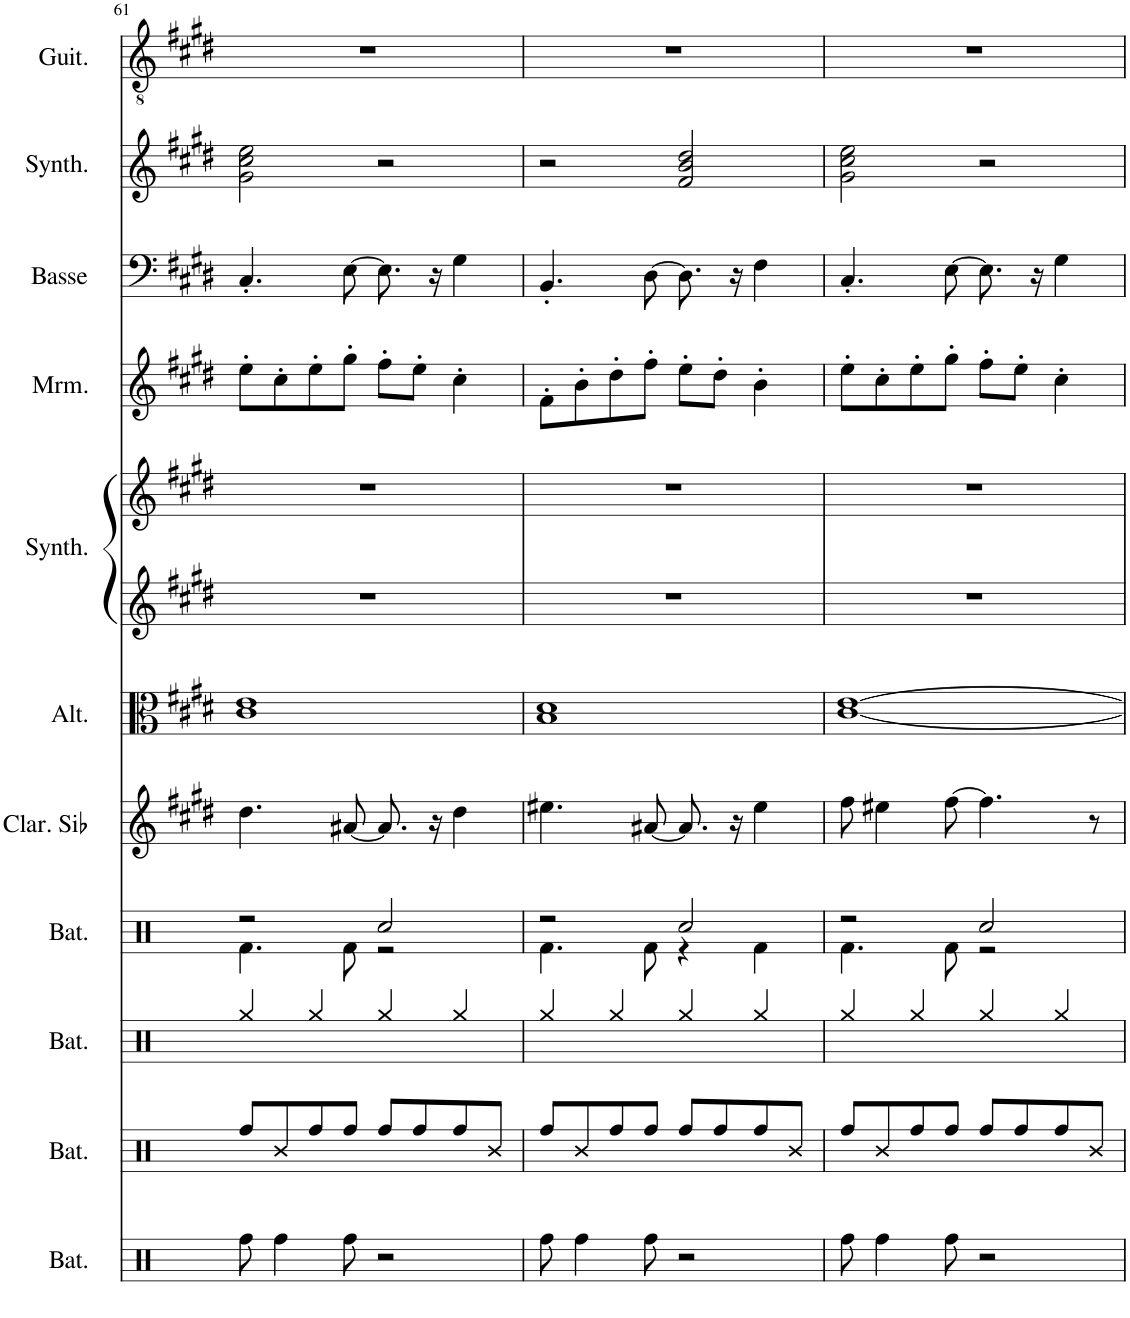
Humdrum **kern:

**kern	**kern	**kern	**kern	**kern	**kern	**kern	**kern	**kern	**kern	**kern	**kern
*part11	*part10	*part9	*part8	*part7	*part6	*part5	*part5	*part4	*part3	*part2	*part1
*staff12	*staff11	*staff10	*staff9	*staff8	*staff7	*staff6	*staff5	*staff4	*staff3	*staff2	*staff1
*I"Batterie, Perc	*I"Batterie, Perc	*I"Batterie, Cymbals	*I"Batterie, DRUMS	*I"Clarinette en Sib	*I"Altos, Strings	*I"Synthétiseur de cuivres, Brass	*	*I"Marimba	*I"Basse acoustique	*I"Synthétiseur Pad, Pad 1	*I"Guitare classique
*I'Bat.	*I'Bat.	*I'Bat.	*I'Bat.	*I'Clar. Sib	*I'Alt.	*I'Synth.	*	*I'Mrm.	*I'Basse	*I'Synth.	*I'Guit.
!!LO:PB:g=z
*clefX	*clefX	*clefX	*clefX	*clefG2	*clefC3	*clefG2	*clefG2	*clefG2	*clefF4	*clefG2	*clefGv2
*	*	*	*	*Trd1c2	*	*	*	*	*Trd7c12	*	*
*k[]	*k[]	*k[]	*k[]	*k[f#c#g#d#]	*k[f#c#g#d#]	*k[f#c#g#d#]	*k[f#c#g#d#]	*k[f#c#g#d#]	*k[f#c#g#d#]	*k[f#c#g#d#]	*k[f#c#g#d#]
*M2/2	*M2/2	*M2/2	*M2/2	*M2/2	*M2/2	*M2/2	*M2/2	*M2/2	*M2/2	*M2/2	*M2/2
=61	=61	=61	=61	=61	=61	=61	=61	=61	=61	=61	=61
*	*	*	*^	*	*	*	*	*	*	*	*
8Rff\	8Rff/L	4Rgg/	2r	4.Rf\	4.dd#\	1c# 1e	1r	1r	8ee'\L	4.C#'/	2g#\ 2cc#\ 2ee\	1r
4Rff\	8R/	.	.	.	.	.	.	.	8cc#'\	.	.	.
.	8Rff/	4Rgg/	.	.	.	.	.	.	8ee'\	.	.	.
8Rff\	8Rff/J	.	.	8Rf\	[8a#X/	.	.	.	8gg#'\J	[8E\	.	.
2r	8Rff/L	4Rgg/	2Rcc/	2r	8.a#/]	.	.	.	8ff#'\L	8.E\]	2r	.
.	8Rff/	.	.	.	.	.	.	.	8ee'\J	.	.	.
.	.	.	.	.	16r	.	.	.	.	16r	.	.
.	8Rff/	4Rgg/	.	.	4dd#\	.	.	.	4cc#'\	4G#\	.	.
.	8R/J	.	.	.	.	.	.	.	.	.	.	.
=62	=62	=62	=62	=62	=62	=62	=62	=62	=62	=62	=62	=62
8Rff\	8Rff/L	4Rgg/	2r	4.Rf\	4.ee#X\	1B 1d#	1r	1r	8f#'\L	4.BB'/	2r	1r
4Rff\	8R/	.	.	.	.	.	.	.	8b'\	.	.	.
.	8Rff/	4Rgg/	.	.	.	.	.	.	8dd#'\	.	.	.
8Rff\	8Rff/J	.	.	8Rf\	[8a#X/	.	.	.	8ff#'\J	[8D#\	.	.
2r	8Rff/L	4Rgg/	2Rcc/	4r	8.a#/]	.	.	.	8ee'\L	8.D#\]	2f#/ 2b/ 2dd#/	.
.	8Rff/	.	.	.	.	.	.	.	8dd#'\J	.	.	.
.	.	.	.	.	16r	.	.	.	.	16r	.	.
.	8Rff/	4Rgg/	.	4Rf\	4ee#\	.	.	.	4b'\	4F#\	.	.
.	8R/J	.	.	.	.	.	.	.	.	.	.	.
=63	=63	=63	=63	=63	=63	=63	=63	=63	=63	=63	=63	=63
8Rff\	8Rff/L	4Rgg/	2r	4.Rf\	8ff#\	[1c# [1e	1r	1r	8ee'\L	4.C#'/	2g#\ 2cc#\ 2ee\	1r
4Rff\	8R/	.	.	.	4ee#X\	.	.	.	8cc#'\	.	.	.
.	8Rff/	4Rgg/	.	.	.	.	.	.	8ee'\	.	.	.
8Rff\	8Rff/J	.	.	8Rf\	[8ff#\	.	.	.	8gg#'\J	[8E\	.	.
2r	8Rff/L	4Rgg/	2Rcc/	2r	4.ff#\]	.	.	.	8ff#'\L	8.E\]	2r	.
.	8Rff/	.	.	.	.	.	.	.	8ee'\J	.	.	.
.	.	.	.	.	.	.	.	.	.	16r	.	.
.	8Rff/	4Rgg/	.	.	.	.	.	.	4cc#'\	4G#\	.	.
.	8R/J	.	.	.	8r	.	.	.	.	.	.	.
*	*	*	*v	*v	*	*	*	*	*	*	*	*
=	=	=	=	=	=	=	=	=	=	=	=
*-	*-	*-	*-	*-	*-	*-	*-	*-	*-	*-	*-
